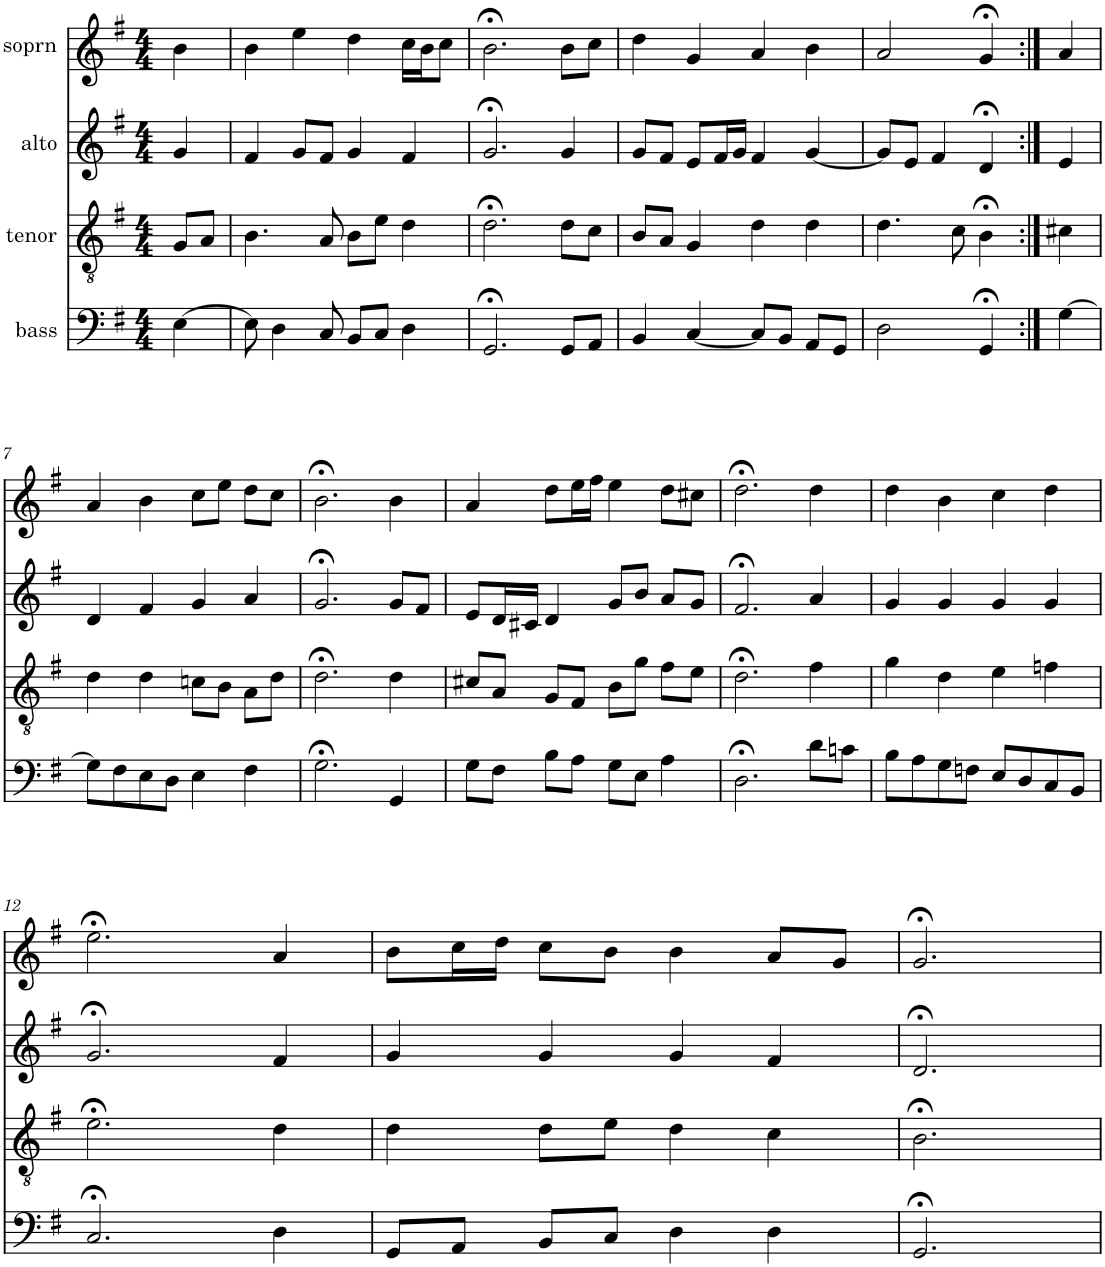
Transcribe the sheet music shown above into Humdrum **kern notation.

**kern	**kern	**kern	**kern
*part4	*part3	*part2	*part1
*staff4	*staff3	*staff2	*staff1
*I"bass	*I"tenor	*I"alto	*I"soprn
*clefF4	*clefGv2	*clefG2	*clefG2
*k[f#]	*k[f#]	*k[f#]	*k[f#]
*G:	*G:	*G:	*G:
*M4/4	*M4/4	*M4/4	*M4/4
=1	=1	=1	=1
[4E\	8G/L	4g/	4b\
.	8A/J	.	.
=2	=2	=2	=2
8E\]	4.B\	4f#/	4b\
4D\	.	.	.
.	.	8g/L	4ee\
8C/	8A/	8f#/J	.
8BB/L	8B\L	4g/	4dd\
8C/J	8e\J	.	.
4D\	4d\	4f#/	16cc\LL
.	.	.	16b\J
.	.	.	8cc\J
=3	=3	=3	=3
2.GG;</	2.d;<\	2.g;</	2.b;<\
8GG/L	8d\L	4g/	8b\L
8AA/J	8c\J	.	8cc\J
=4	=4	=4	=4
4BB/	8B/L	8g/L	4dd\
.	8A/J	8f#/J	.
[4C/	4G/	8e/L	4g/
.	.	16f#/L	.
.	.	16g/JJ	.
8C/L]	4d\	4f#/	4a/
8BB/J	.	.	.
8AA/L	4d\	[4g/	4b\
8GG/J	.	.	.
=5	=5	=5	=5
2D\	4.d\	8g/L]	2a/
.	.	8e/J	.
.	.	4f#/	.
.	8c\	.	.
4GG;</	4B;<\	4d;</	4g;</
=6:|!	=6:|!	=6:|!	=6:|!
[4G\	4c#X\	4e/	4a/
!!LO:LB:g=z
=7	=7	=7	=7
8G\L]	4d\	4d/	4a/
8F#\	.	.	.
8E\	4d\	4f#/	4b\
8D\J	.	.	.
4E\	8cn\L	4g/	8cc\L
.	8B\J	.	8ee\J
4F#\	8A\L	4a/	8dd\L
.	8d\J	.	8cc\J
=8	=8	=8	=8
2.G;<\	2.d;<\	2.g;</	2.b;<\
4GG/	4d\	8g/L	4b\
.	.	8f#/J	.
=9	=9	=9	=9
8G\L	8c#X/L	8e/L	4a/
8F#\J	8A/J	16d/L	.
.	.	16c#X/JJ	.
8B\L	8G/L	4d/	8dd\L
8A\J	8F#/J	.	16ee\L
.	.	.	16ff#\JJ
8G\L	8B\L	8g/L	4ee\
8E\J	8g\J	8b/J	.
4A\	8f#\L	8a/L	8dd\L
.	8e\J	8g/J	8cc#X\J
=10	=10	=10	=10
2.D;<\	2.d;<\	2.f#;</	2.dd;<\
8d\L	4f#\	4a/	4dd\
8cn\J	.	.	.
=11	=11	=11	=11
8B\L	4g\	4g/	4dd\
8A\	.	.	.
8G\	4d\	4g/	4b\
8Fn\J	.	.	.
8E/L	4e\	4g/	4cc\
8D/	.	.	.
8C/	4fn\	4g/	4dd\
8BB/J	.	.	.
!!LO:LB:g=z
=12	=12	=12	=12
2.C;</	2.e;<\	2.g;</	2.ee;<\
4D\	4d\	4f#/	4a/
=13	=13	=13	=13
8GG/L	4d\	4g/	8b\L
8AA/J	.	.	16cc\L
.	.	.	16dd\JJ
8BB/L	8d\L	4g/	8cc\L
8C/J	8e\J	.	8b\J
4D\	4d\	4g/	4b\
4D\	4c\	4f#/	8a/L
.	.	.	8g/J
=14	=14	=14	=14
2.GG;</	2.B;<\	2.d;</	2.g;</
=	=	=	=
*-	*-	*-	*-
